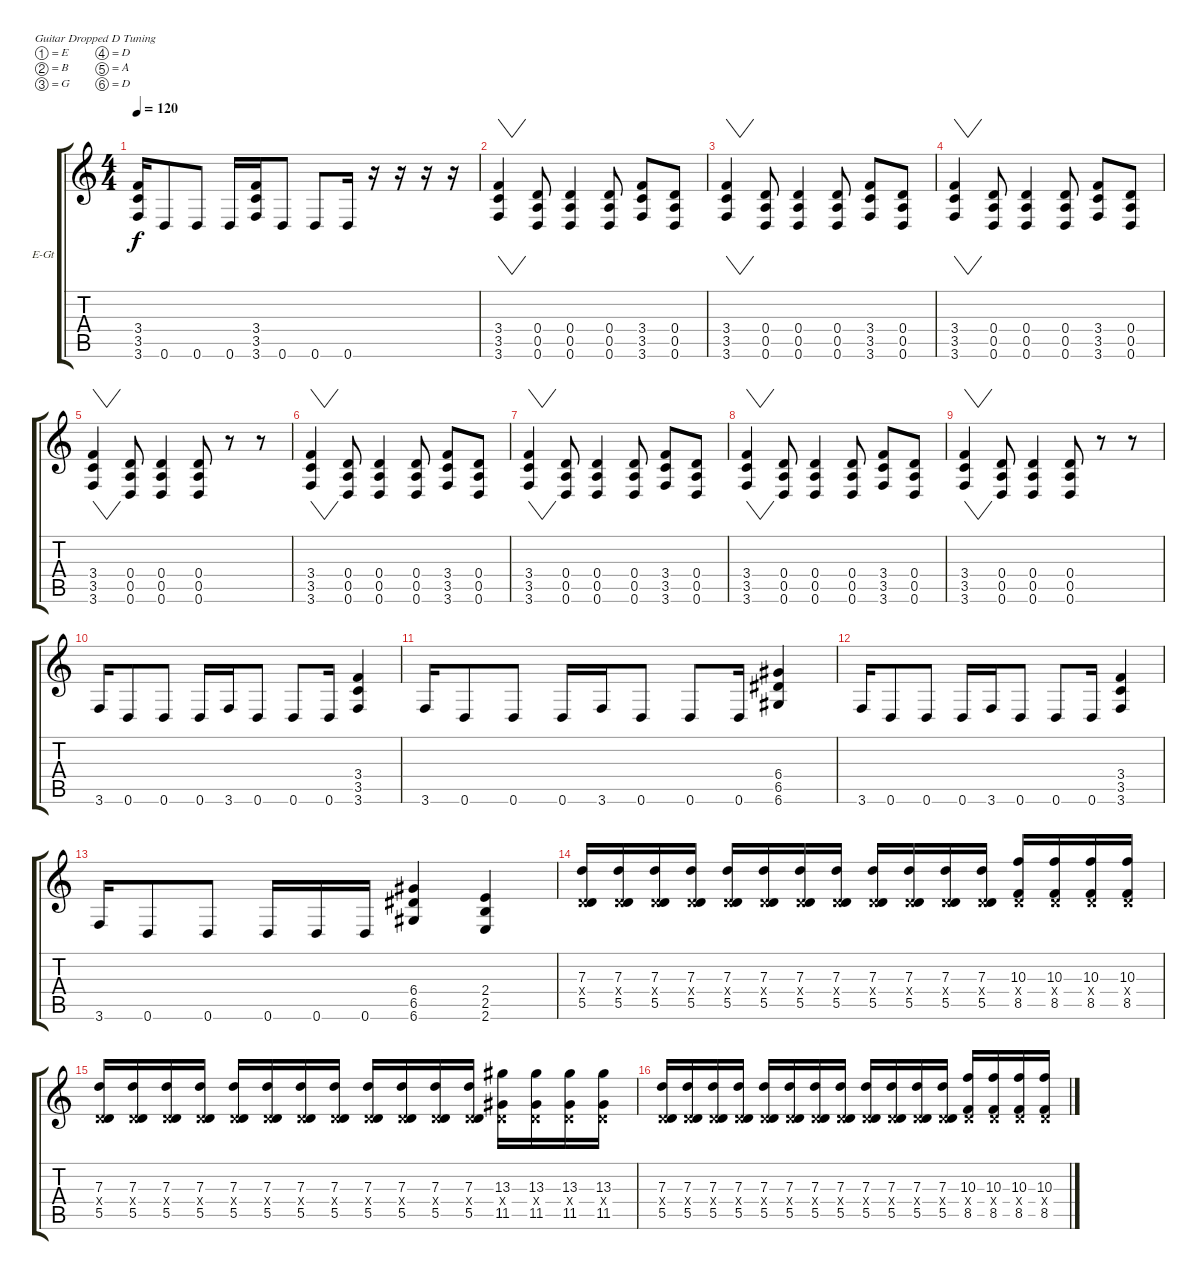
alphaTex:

\bracketExtendMode groupsimilarinstruments
\firstSystemTrackNameOrientation horizontal
\otherSystemsTrackNameOrientation horizontal
\track ("2nd guitar" "E-Gt") {instrument distortionguitar}
\staff {score tabs}
\tuning (E4 B3 G3 D3 A2 D2)
\ts (4 4)
\tempo 120
\clef g2
\ks c
(3.4 3.5 3.6).16{dy f} 0.6.8 0.6.8 0.6.16 (3.4 3.5 3.6).16 0.6.8 0.6.8 0.6.16 r.16 r.16 r.16 r.16 |
(3.4 3.5 3.6).4{vw} (0.4 0.5 0.6).8 (0.4 0.5 0.6).4 (0.4 0.5 0.6).8 (3.4 3.5 3.6).8 (0.4 0.5 0.6).8 |
(3.4 3.5 3.6).4{vw} (0.4 0.5 0.6).8 (0.4 0.5 0.6).4 (0.4 0.5 0.6).8 (3.4 3.5 3.6).8 (0.4 0.5 0.6).8 |
(3.4 3.5 3.6).4{vw} (0.4 0.5 0.6).8 (0.4 0.5 0.6).4 (0.4 0.5 0.6).8 (3.4 3.5 3.6).8 (0.4 0.5 0.6).8 |
(3.4 3.5 3.6).4{vw} (0.4 0.5 0.6).8 (0.4 0.5 0.6).4 (0.4 0.5 0.6).8 r.8 r.8 |
(3.4 3.5 3.6).4{vw} (0.4 0.5 0.6).8 (0.4 0.5 0.6).4 (0.4 0.5 0.6).8 (3.4 3.5 3.6).8 (0.4 0.5 0.6).8 |
(3.4 3.5 3.6).4{vw} (0.4 0.5 0.6).8 (0.4 0.5 0.6).4 (0.4 0.5 0.6).8 (3.4 3.5 3.6).8 (0.4 0.5 0.6).8 |
(3.4 3.5 3.6).4{vw} (0.4 0.5 0.6).8 (0.4 0.5 0.6).4 (0.4 0.5 0.6).8 (3.4 3.5 3.6).8 (0.4 0.5 0.6).8 |
(3.4 3.5 3.6).4{vw} (0.4 0.5 0.6).8 (0.4 0.5 0.6).4 (0.4 0.5 0.6).8 r.8 r.8 |
3.6.16 0.6.8 0.6.8 0.6.16 3.6.16 0.6.8 0.6.8 0.6.16 (3.4 3.5 3.6).4 |
3.6.16 0.6.8 0.6.8 0.6.16 3.6.16 0.6.8 0.6.8 0.6.16 (6.4 6.5 6.6).4 |
3.6.16 0.6.8 0.6.8 0.6.16 3.6.16 0.6.8 0.6.8 0.6.16 (3.4 3.5 3.6).4 |
3.6.16 0.6.8 0.6.8 0.6.16 0.6.16 0.6.16 (6.4 6.5 6.6).4 (2.4 2.5 2.6).4 |
(7.3 0.4{x} 5.5).16 (7.3 0.4{x} 5.5).16 (7.3 0.4{x} 5.5).16 (7.3 0.4{x} 5.5).16 (7.3 0.4{x} 5.5).16 (7.3 0.4{x} 5.5).16 (7.3 0.4{x} 5.5).16 (7.3 0.4{x} 5.5).16 (7.3 0.4{x} 5.5).16 (7.3 0.4{x} 5.5).16 (7.3 0.4{x} 5.5).16 (7.3 0.4{x} 5.5).16 (10.3 0.4{x} 8.5).16 (10.3 0.4{x} 8.5).16 (10.3 0.4{x} 8.5).16 (10.3 0.4{x} 8.5).16 |
(7.3 0.4{x} 5.5).16 (7.3 0.4{x} 5.5).16 (7.3 0.4{x} 5.5).16 (7.3 0.4{x} 5.5).16 (7.3 0.4{x} 5.5).16 (7.3 0.4{x} 5.5).16 (7.3 0.4{x} 5.5).16 (7.3 0.4{x} 5.5).16 (7.3 0.4{x} 5.5).16 (7.3 0.4{x} 5.5).16 (7.3 0.4{x} 5.5).16 (7.3 0.4{x} 5.5).16 (13.3 0.4{x} 11.5).16 (13.3 0.4{x} 11.5).16 (13.3 0.4{x} 11.5).16 (13.3 0.4{x} 11.5).16 |
(7.3 0.4{x} 5.5).16 (7.3 0.4{x} 5.5).16 (7.3 0.4{x} 5.5).16 (7.3 0.4{x} 5.5).16 (7.3 0.4{x} 5.5).16 (7.3 0.4{x} 5.5).16 (7.3 0.4{x} 5.5).16 (7.3 0.4{x} 5.5).16 (7.3 0.4{x} 5.5).16 (7.3 0.4{x} 5.5).16 (7.3 0.4{x} 5.5).16 (7.3 0.4{x} 5.5).16 (10.3 0.4{x} 8.5).16 (10.3 0.4{x} 8.5).16 (10.3 0.4{x} 8.5).16 (10.3 0.4{x} 8.5).16
